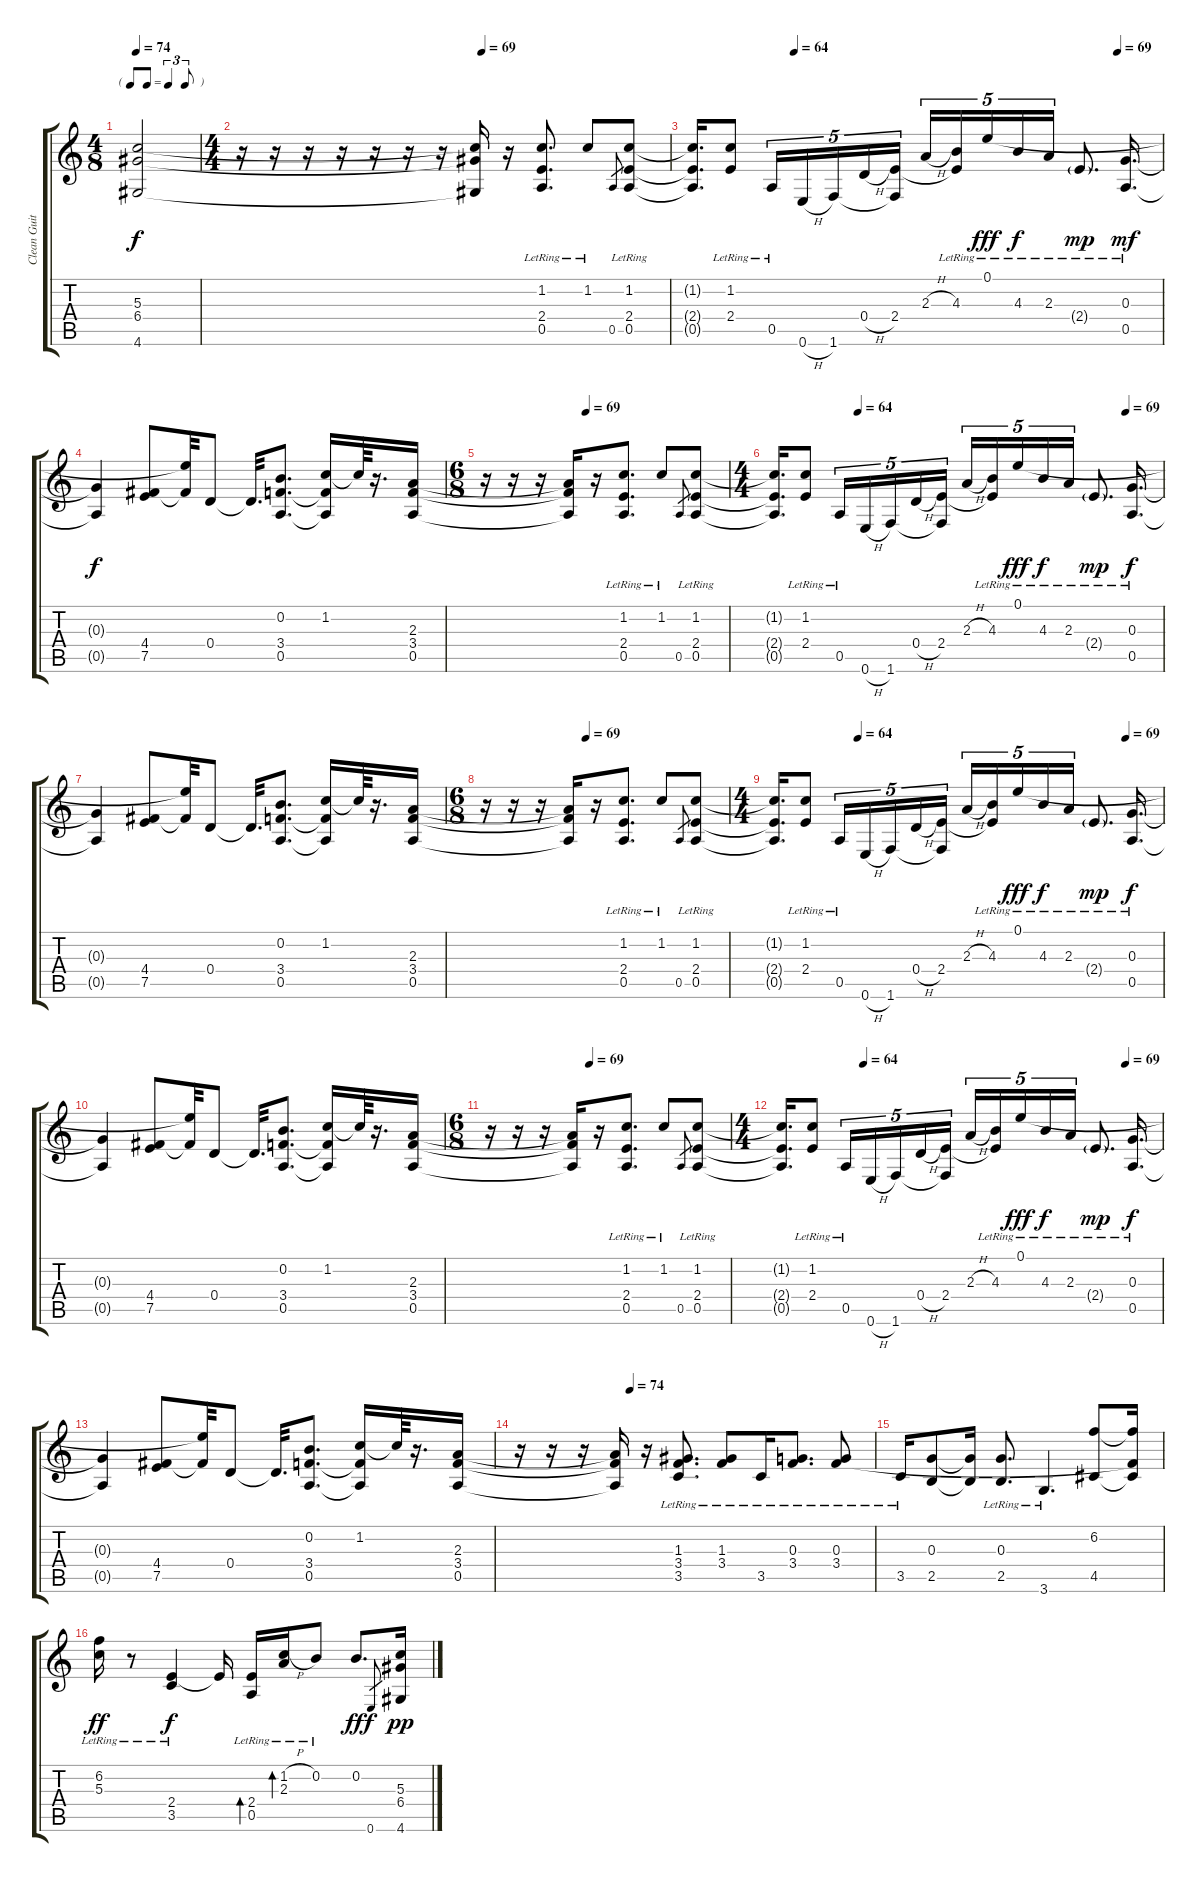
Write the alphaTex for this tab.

\track ("Clean Guitar" "Clean Guit") {instrument electricguitarjazz}
\staff {score tabs}
\tuning (E4 B3 G3 D3 A2 E2) {hide}
\ts (4 8)
\tf triplet8th
\tempo 74
\clef g2
\ks c
(5.3{t} 6.4{t} 4.6{t}).2{dy f} |
\ts (4 4)
\tempo (69 0.5625)
r.16 r.16 r.16 r.16 r.16 r.16 r.16 (5.3{t} 6.4{t} 4.6{t}).16 r.16 (1.2{lr} 2.4{lr} 0.5{lr}).8{d volume 9} 1.2{lr}.8{volume 11} 0.5.8{gr} (1.2{lr} 2.4{lr} 0.5{lr}).8{volume 12} |
\tempo (64 0.21875)
\tempo (69 0.90625)
(1.2{t} 2.4{t} 0.5{t}).16{d} (1.2{lr} 2.4{lr}).8{volume 13} 0.5{lr}.16{tu (5 4) volume 15} 0.6{h}.16{tu (5 4)} 1.6.16{tu (5 4)} 0.4{h}.16{tu (5 4)} (2.4 1.6{t}).16{tu (5 4)} 2.3{h}.16{tu (5 4)} (4.3{lr} 2.4{t}).16{tu (5 4)} 0.1{lr}.16{tu (5 4) dy fff} 4.3{lr}.16{tu (5 4) dy f} 2.3{lr}.16{tu (5 4)} 2.4{g lr}.8{d dy mp} (0.3{lr} 0.5{lr}).16{d dy mf volume 16} |
(0.3{t} 0.5{t}).4{dy f} (4.4 7.5).8 (0.1{t} 4.4{t}).32 0.4.8 0.4{t}.32{d} (0.2 3.4 0.5).8{d} (1.2 3.4{t} 0.5{t}).16 1.2{t}.64 r.16{d} (2.3 3.4 0.5).16 |
\ts (6 8)
\tempo (69 0.4166666666666667)
r.16 r.16 r.16 (2.3{t} 3.4{t} 0.5{t}).16 r.16 (1.2{lr} 2.4{lr} 0.5{lr}).8{d} 1.2{lr}.8 0.5.8{gr} (1.2{lr} 2.4{lr} 0.5{lr}).8 |
\ts (4 4)
\tempo (64 0.21875)
\tempo (69 0.90625)
(1.2{t} 2.4{t} 0.5{t}).16{d} (1.2{lr} 2.4{lr}).8 0.5{lr}.16{tu (5 4)} 0.6{h}.16{tu (5 4)} 1.6.16{tu (5 4)} 0.4{h}.16{tu (5 4)} (2.4 1.6{t}).16{tu (5 4)} 2.3{h}.16{tu (5 4)} (4.3{lr} 2.4{t}).16{tu (5 4)} 0.1{lr}.16{tu (5 4) dy fff} 4.3{lr}.16{tu (5 4) dy f} 2.3{lr}.16{tu (5 4)} 2.4{g lr}.8{d dy mp} (0.3{lr} 0.5{lr}).16{d dy f} |
(0.3{t} 0.5{t}).4 (4.4 7.5).8 (0.1{t} 4.4{t}).32 0.4.8 0.4{t}.32{d} (0.2 3.4 0.5).8{d} (1.2 3.4{t} 0.5{t}).16 1.2{t}.64 r.16{d} (2.3 3.4 0.5).16 |
\ts (6 8)
\tempo (69 0.4166666666666667)
r.16 r.16 r.16 (2.3{t} 3.4{t} 0.5{t}).16 r.16 (1.2{lr} 2.4{lr} 0.5{lr}).8{d} 1.2{lr}.8 0.5.8{gr} (1.2{lr} 2.4{lr} 0.5{lr}).8 |
\ts (4 4)
\tempo (64 0.21875)
\tempo (69 0.90625)
(1.2{t} 2.4{t} 0.5{t}).16{d} (1.2{lr} 2.4{lr}).8 0.5{lr}.16{tu (5 4)} 0.6{h}.16{tu (5 4)} 1.6.16{tu (5 4)} 0.4{h}.16{tu (5 4)} (2.4 1.6{t}).16{tu (5 4)} 2.3{h}.16{tu (5 4)} (4.3{lr} 2.4{t}).16{tu (5 4)} 0.1{lr}.16{tu (5 4) dy fff} 4.3{lr}.16{tu (5 4) dy f} 2.3{lr}.16{tu (5 4)} 2.4{g lr}.8{d dy mp} (0.3{lr} 0.5{lr}).16{d dy f} |
(0.3{t} 0.5{t}).4 (4.4 7.5).8 (0.1{t} 4.4{t}).32 0.4.8 0.4{t}.32{d} (0.2 3.4 0.5).8{d} (1.2 3.4{t} 0.5{t}).16 1.2{t}.64 r.16{d} (2.3 3.4 0.5).16 |
\ts (6 8)
\tempo (69 0.4166666666666667)
r.16 r.16 r.16 (2.3{t} 3.4{t} 0.5{t}).16 r.16 (1.2{lr} 2.4{lr} 0.5{lr}).8{d} 1.2{lr}.8 0.5.8{gr} (1.2{lr} 2.4{lr} 0.5{lr}).8 |
\ts (4 4)
\tempo (64 0.21875)
\tempo (69 0.90625)
(1.2{t} 2.4{t} 0.5{t}).16{d} (1.2{lr} 2.4{lr}).8 0.5{lr}.16{tu (5 4)} 0.6{h}.16{tu (5 4)} 1.6.16{tu (5 4)} 0.4{h}.16{tu (5 4)} (2.4 1.6{t}).16{tu (5 4)} 2.3{h}.16{tu (5 4)} (4.3{lr} 2.4{t}).16{tu (5 4)} 0.1{lr}.16{tu (5 4) dy fff} 4.3{lr}.16{tu (5 4) dy f} 2.3{lr}.16{tu (5 4)} 2.4{g lr}.8{d dy mp} (0.3{lr} 0.5{lr}).16{d dy f} |
(0.3{t} 0.5{t}).4 (4.4 7.5).8 (0.1{t} 4.4{t}).32 0.4.8 0.4{t}.32{d} (0.2 3.4 0.5).8{d} (1.2 3.4{t} 0.5{t}).16 1.2{t}.64 r.16{d} (2.3 3.4 0.5).16 |
\tempo (74 0.3125)
r.16 r.16 r.16 (2.3{t} 3.4{t} 0.5{t}).16 r.16 (1.3{lr} 3.4{lr} 3.5{lr}).8{d} (1.3{lr} 3.4{lr}).8 3.5{lr}.16 (0.3{lr} 3.4{lr}).8{d} (0.3{lr} 3.4{lr}).8 |
3.5{lr}.16 (0.3 2.5).8 (0.3{t} 2.5{t}).16 (0.3{lr} 2.5{lr}).8{d} 3.6{lr}.4{d} (6.2 4.5).8 (6.2{t} 3.4{t} 4.5{t}).16 |
(6.2{lr} 5.3{lr}).16{dy ff} r.8 (2.4 3.5{lr}).4{dy f} 2.4{t}.16 (2.4{lr} 0.5{lr}).16{bd 480} (1.2{h} 2.3{lr}).16{bd 480} 0.2{lr}.8 0.2.8{d dy ff} 0.6.8{gr dy f} (5.3 6.4 4.6).16{dy pp}
